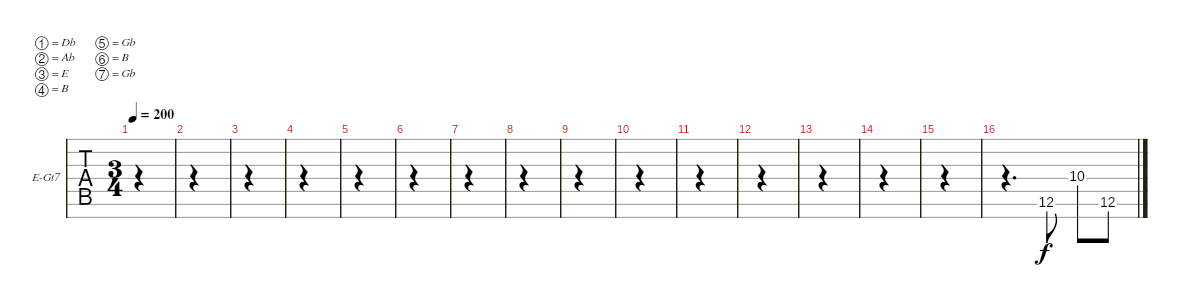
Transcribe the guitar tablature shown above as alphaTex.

\bracketExtendMode groupsimilarinstruments
\firstSystemTrackNameOrientation horizontal
\otherSystemsTrackNameOrientation horizontal
\track ("Electric Guitar" "E-Gt7") {instrument distortionguitar}
\staff {tabs}
\tuning (Db4 Ab3 E3 B2 Gb2 B1 Gb1)
\ts (3 4)
\tempo 200
\clef g2
\scale
0.333333
\ks c
|
\scale
0.333333 |
\scale
0.333333 |
\scale
0.333333 |
\scale
0.333333 |
\scale
0.333333 |
\scale
0.333333 |
\scale
0.333333 |
\scale
0.333333 |
\scale
0.333333 |
\scale
0.333333 |
\scale
0.333333 |
\scale
0.333333 |
\scale
0.333333 |
\scale
0.333333 |
\scale
0.333333 r.4{d} 12.6.8 10.4.8 12.6.8
